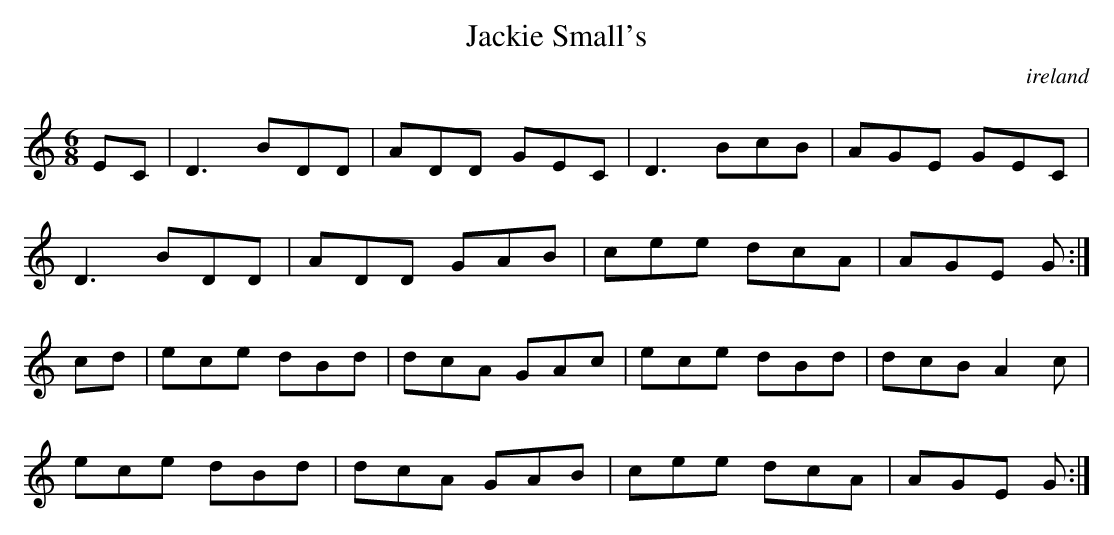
X:1
T:Jackie Small's
O:ireland
M:6/8
L:1/8
K:C Major
EC|D3 BDD|ADD GEC|D3 BcB|AGE GEC|!
D3 BDD|ADD GAB|cee dcA|AGE G:|!
cd|ece dBd|dcA GAc|ece dBd|dcB A2c|!
ece dBd|dcA GAB|cee dcA|AGE G:|!
